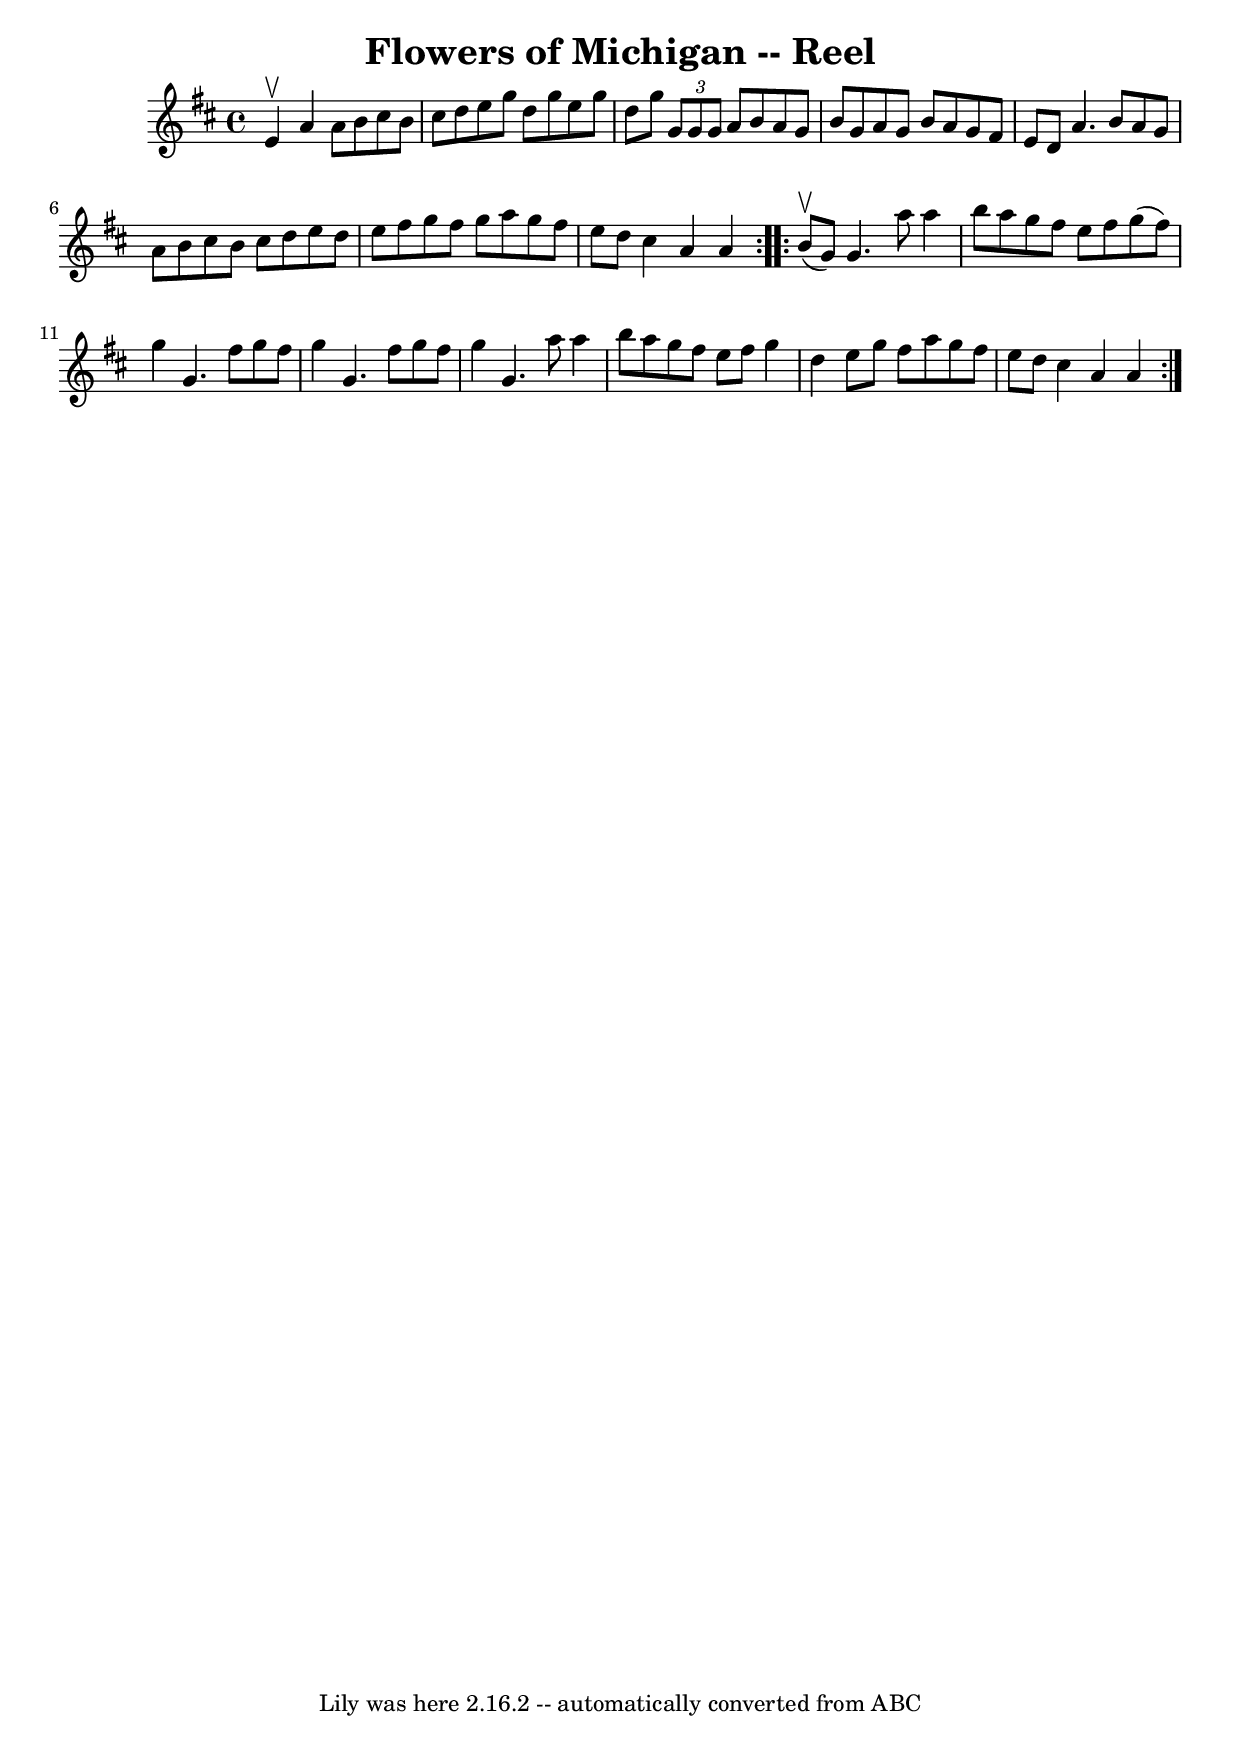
\version "2.16.2"
\include "Mammoth.ily"
\header {
	%% book = "Ryan's Mammoth Collection"
	crossRefNumber = "1"
	footnotes = "\\\\390"
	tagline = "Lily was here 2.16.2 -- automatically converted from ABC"
	title = "Flowers of Michigan -- Reel"
}
voicedefault =  {


\repeat volta 2 {
\time 4/4 
\key a \mixolydian e'4^\upbow |
 a'4 a'8 b'8    
cis''8 b'8 cis''8 d''8    |
 e''8 g''8 d''8 g''8    
e''8 g''8 d''8 g''8    |
   \times 2/3 { g'8 g'8 g'8  }  
 a'8 b'8 a'8 g'8 b'8 g'8    |
 a'8 g'8 b'8 a'8  
 g'8 fis'8 e'8 d'8    |
 a'4. b'8 a'8 g'8 a'8   
 b'8    |
 cis''8 b'8 cis''8 d''8 e''8 d''8 e''8    
fis''8    |
 g''8 fis''8 g''8 a''8 g''8 fis''8 e''8   
 d''8    |
 cis''4 a'4 a'4  }     \repeat volta 2 { b'8 
^\upbow(g'8) |
 g'4. a''8 a''4 b''8 a''8    
|
 g''8 fis''8 e''8 fis''8 g''8 (fis''8) g''4    
|
 g'4. fis''8 g''8 fis''8 g''4    |
 g'4.    
fis''8 g''8 fis''8 g''4    |
 g'4. a''8 a''4 b''8   
 a''8    |
 g''8 fis''8 e''8 fis''8 g''4 d''4    
|
 e''8 g''8 fis''8 a''8 g''8 fis''8 e''8 d''8    
|
 cis''4 a'4 a'4  }   
}

\score{
    <<

	\context Staff="default"
	{
	    \voicedefault 
	}

    >>
	\layout {
	}
	\midi {}
}
